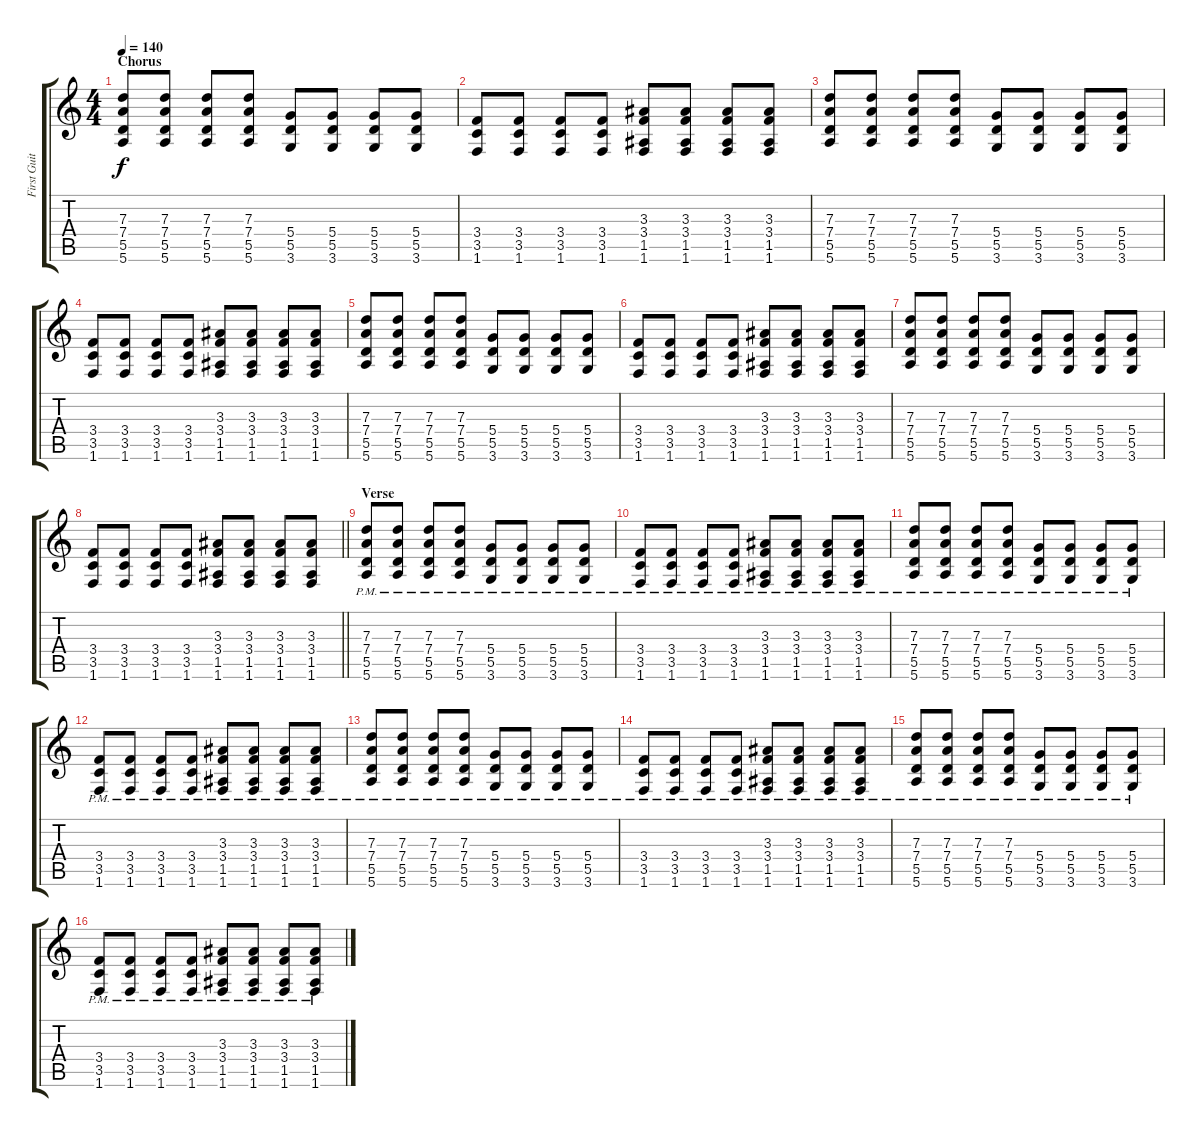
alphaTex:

\track ("First Guitar" "First Guit") {instrument distortionguitar}
\staff {score tabs}
\tuning (E4 B3 G3 D3 A2 E2) {hide}
\ts (4 4)
\section ("" "Chorus")
\tempo 140
\clef g2
\ks c
(7.3 7.4 5.5 5.6).8{dy f} (7.3 7.4 5.5 5.6).8 (7.3 7.4 5.5 5.6).8 (7.3 7.4 5.5 5.6).8 (5.4 5.5 3.6).8 (5.4 5.5 3.6).8 (5.4 5.5 3.6).8 (5.4 5.5 3.6).8 |
(3.4 3.5 1.6).8 (3.4 3.5 1.6).8 (3.4 3.5 1.6).8 (3.4 3.5 1.6).8 (3.3 3.4 1.5 1.6).8 (3.3 3.4 1.5 1.6).8 (3.3 3.4 1.5 1.6).8 (3.3 3.4 1.5 1.6).8 |
(7.3 7.4 5.5 5.6).8 (7.3 7.4 5.5 5.6).8 (7.3 7.4 5.5 5.6).8 (7.3 7.4 5.5 5.6).8 (5.4 5.5 3.6).8 (5.4 5.5 3.6).8 (5.4 5.5 3.6).8 (5.4 5.5 3.6).8 |
(3.4 3.5 1.6).8 (3.4 3.5 1.6).8 (3.4 3.5 1.6).8 (3.4 3.5 1.6).8 (3.3 3.4 1.5 1.6).8 (3.3 3.4 1.5 1.6).8 (3.3 3.4 1.5 1.6).8 (3.3 3.4 1.5 1.6).8 |
(7.3 7.4 5.5 5.6).8 (7.3 7.4 5.5 5.6).8 (7.3 7.4 5.5 5.6).8 (7.3 7.4 5.5 5.6).8 (5.4 5.5 3.6).8 (5.4 5.5 3.6).8 (5.4 5.5 3.6).8 (5.4 5.5 3.6).8 |
(3.4 3.5 1.6).8 (3.4 3.5 1.6).8 (3.4 3.5 1.6).8 (3.4 3.5 1.6).8 (3.3 3.4 1.5 1.6).8 (3.3 3.4 1.5 1.6).8 (3.3 3.4 1.5 1.6).8 (3.3 3.4 1.5 1.6).8 |
(7.3 7.4 5.5 5.6).8 (7.3 7.4 5.5 5.6).8 (7.3 7.4 5.5 5.6).8 (7.3 7.4 5.5 5.6).8 (5.4 5.5 3.6).8 (5.4 5.5 3.6).8 (5.4 5.5 3.6).8 (5.4 5.5 3.6).8 |
\barLineRight lightlight
(3.4 3.5 1.6).8 (3.4 3.5 1.6).8 (3.4 3.5 1.6).8 (3.4 3.5 1.6).8 (3.3 3.4 1.5 1.6).8 (3.3 3.4 1.5 1.6).8 (3.3 3.4 1.5 1.6).8 (3.3 3.4 1.5 1.6).8 |
\section ("" "Verse")
(7.3{pm} 7.4{pm} 5.5{pm} 5.6).8 (7.3{pm} 7.4{pm} 5.5{pm} 5.6).8 (7.3{pm} 7.4{pm} 5.5{pm} 5.6).8 (7.3{pm} 7.4{pm} 5.5{pm} 5.6).8 (5.4{pm} 5.5{pm} 3.6{pm}).8 (5.4{pm} 5.5{pm} 3.6{pm}).8 (5.4{pm} 5.5{pm} 3.6{pm}).8 (5.4{pm} 5.5{pm} 3.6{pm}).8 |
(3.4{pm} 3.5{pm} 1.6{pm}).8 (3.4{pm} 3.5{pm} 1.6{pm}).8 (3.4{pm} 3.5{pm} 1.6{pm}).8 (3.4{pm} 3.5{pm} 1.6{pm}).8 (3.3{pm} 3.4{pm} 1.5{pm} 1.6).8 (3.3{pm} 3.4{pm} 1.5{pm} 1.6).8 (3.3{pm} 3.4{pm} 1.5{pm} 1.6).8 (3.3{pm} 3.4{pm} 1.5{pm} 1.6).8 |
(7.3{pm} 7.4{pm} 5.5{pm} 5.6).8 (7.3{pm} 7.4{pm} 5.5{pm} 5.6).8 (7.3{pm} 7.4{pm} 5.5{pm} 5.6).8 (7.3{pm} 7.4{pm} 5.5{pm} 5.6).8 (5.4{pm} 5.5{pm} 3.6{pm}).8 (5.4{pm} 5.5{pm} 3.6{pm}).8 (5.4{pm} 5.5{pm} 3.6{pm}).8 (5.4{pm} 5.5{pm} 3.6{pm}).8 |
(3.4{pm} 3.5{pm} 1.6{pm}).8 (3.4{pm} 3.5{pm} 1.6{pm}).8 (3.4{pm} 3.5{pm} 1.6{pm}).8 (3.4{pm} 3.5{pm} 1.6{pm}).8 (3.3{pm} 3.4{pm} 1.5{pm} 1.6).8 (3.3{pm} 3.4{pm} 1.5{pm} 1.6).8 (3.3{pm} 3.4{pm} 1.5{pm} 1.6).8 (3.3{pm} 3.4{pm} 1.5{pm} 1.6).8 |
(7.3{pm} 7.4{pm} 5.5{pm} 5.6).8 (7.3{pm} 7.4{pm} 5.5{pm} 5.6).8 (7.3{pm} 7.4{pm} 5.5{pm} 5.6).8 (7.3{pm} 7.4{pm} 5.5{pm} 5.6).8 (5.4{pm} 5.5{pm} 3.6{pm}).8 (5.4{pm} 5.5{pm} 3.6{pm}).8 (5.4{pm} 5.5{pm} 3.6{pm}).8 (5.4{pm} 5.5{pm} 3.6{pm}).8 |
(3.4{pm} 3.5{pm} 1.6{pm}).8 (3.4{pm} 3.5{pm} 1.6{pm}).8 (3.4{pm} 3.5{pm} 1.6{pm}).8 (3.4{pm} 3.5{pm} 1.6{pm}).8 (3.3{pm} 3.4{pm} 1.5{pm} 1.6).8 (3.3{pm} 3.4{pm} 1.5{pm} 1.6).8 (3.3{pm} 3.4{pm} 1.5{pm} 1.6).8 (3.3{pm} 3.4{pm} 1.5{pm} 1.6).8 |
(7.3{pm} 7.4{pm} 5.5{pm} 5.6).8 (7.3{pm} 7.4{pm} 5.5{pm} 5.6).8 (7.3{pm} 7.4{pm} 5.5{pm} 5.6).8 (7.3{pm} 7.4{pm} 5.5{pm} 5.6).8 (5.4{pm} 5.5{pm} 3.6{pm}).8 (5.4{pm} 5.5{pm} 3.6{pm}).8 (5.4{pm} 5.5{pm} 3.6{pm}).8 (5.4{pm} 5.5{pm} 3.6{pm}).8 |
(3.4{pm} 3.5{pm} 1.6{pm}).8 (3.4{pm} 3.5{pm} 1.6{pm}).8 (3.4{pm} 3.5{pm} 1.6{pm}).8 (3.4{pm} 3.5{pm} 1.6{pm}).8 (3.3{pm} 3.4{pm} 1.5{pm} 1.6).8 (3.3{pm} 3.4{pm} 1.5{pm} 1.6).8 (3.3{pm} 3.4{pm} 1.5{pm} 1.6).8 (3.3{pm} 3.4{pm} 1.5{pm} 1.6).8
